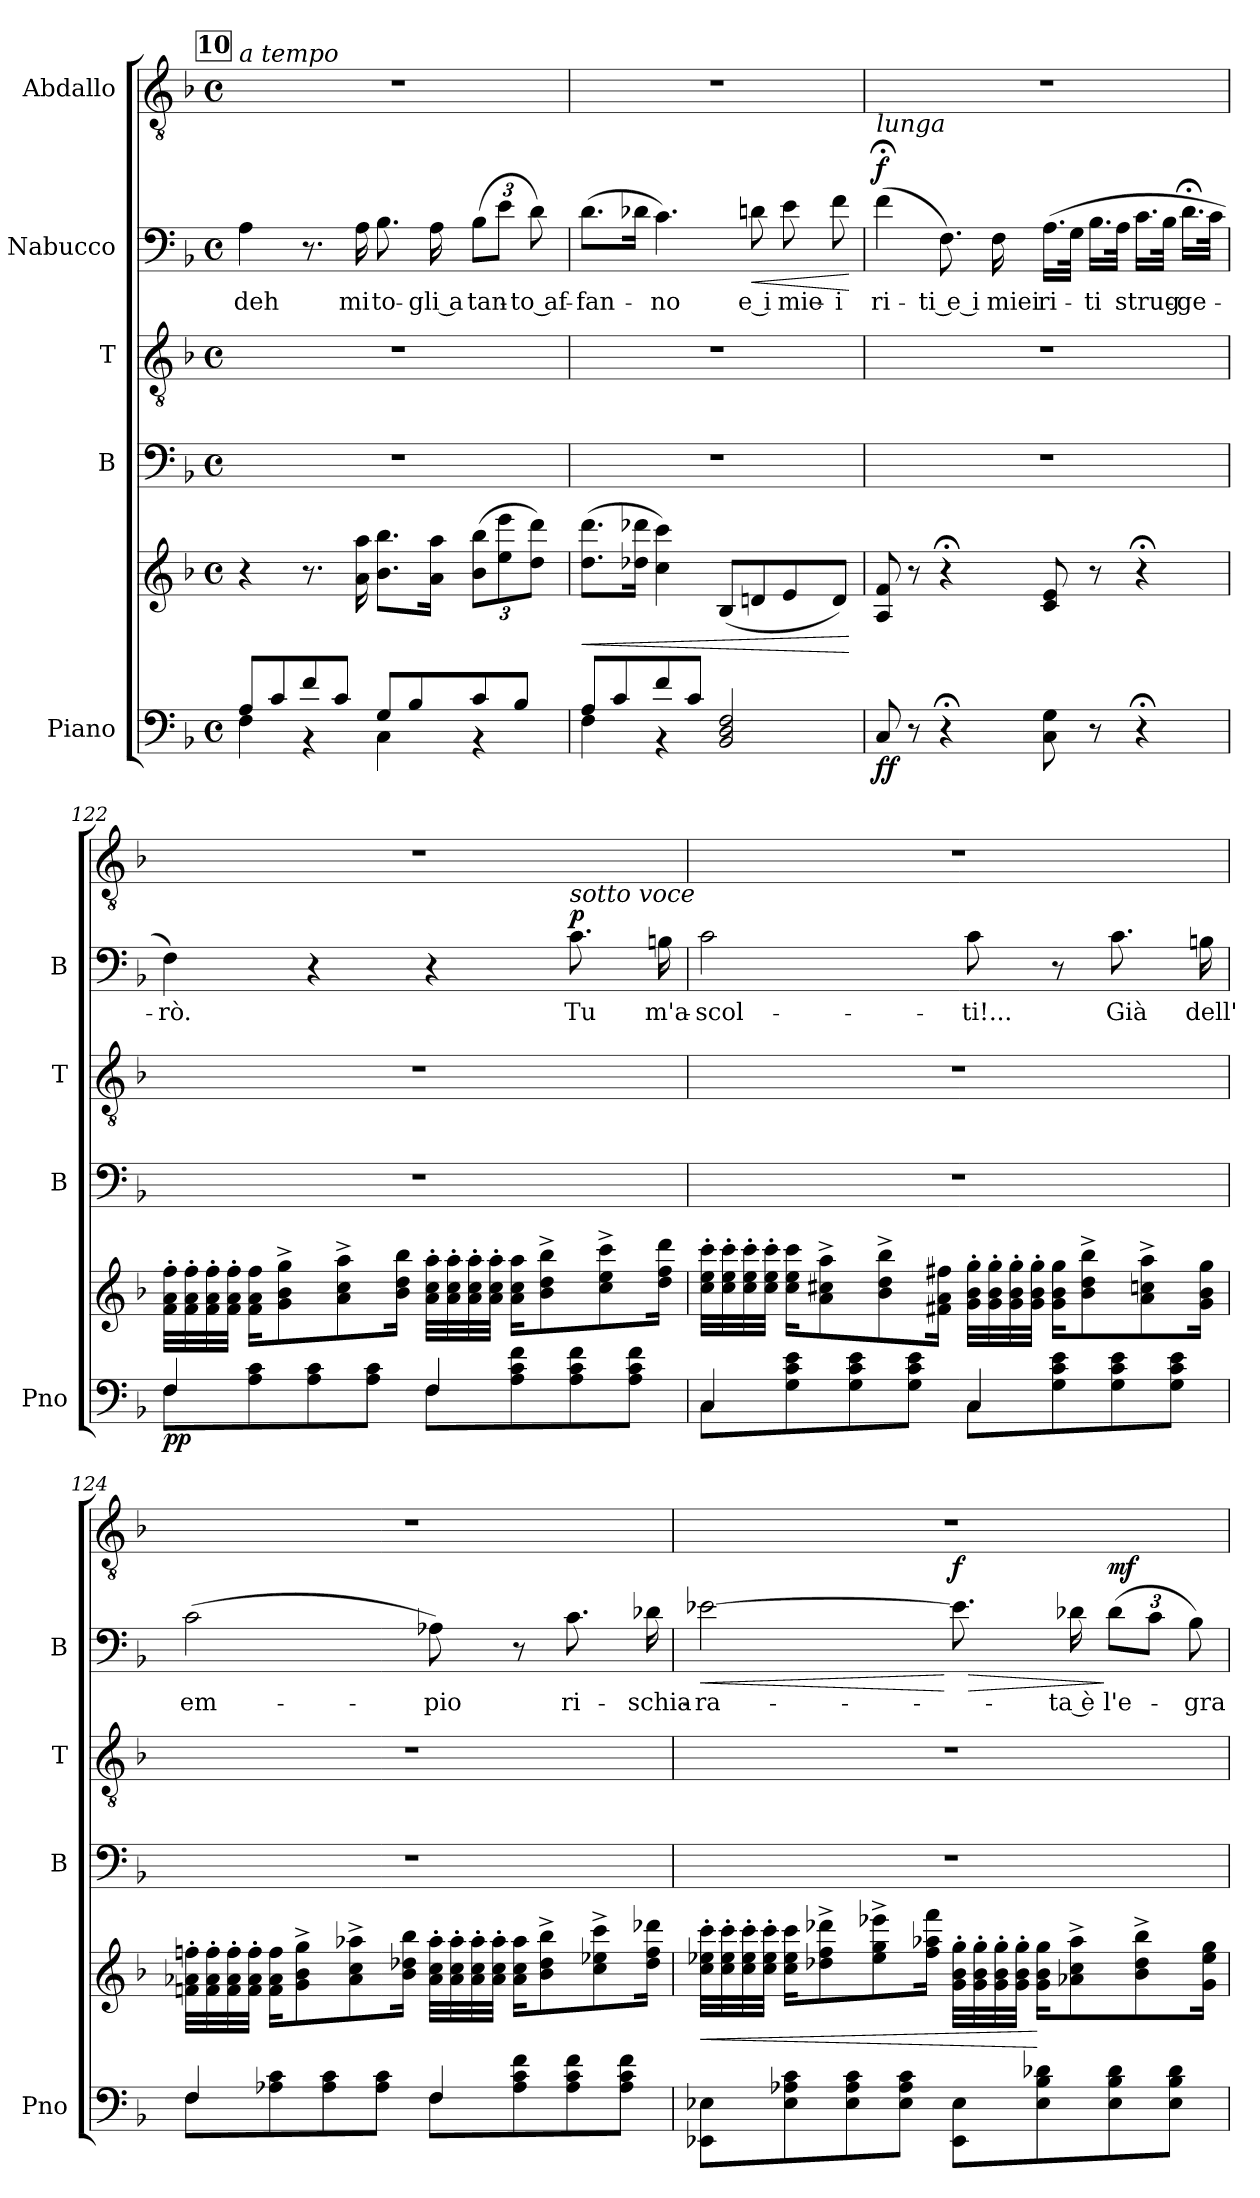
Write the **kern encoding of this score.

**kern	**kern	**dynam	**kern	**kern	**kern	**text	**dynam	**kern
*part5	*part5	*part5	*part4	*part3	*part2	*part2	*part2	*part1
*staff6	*staff5	*staff5/6	*staff4	*staff3	*staff2	*staff2	*staff2	*staff1
*I"Piano	*	*	*I"B	*I"T	*I"Nabucco	*	*	*I"Abdallo
*I'Pno	*	*	*I'B	*I'T	*I'B	*	*	*
!!LO:PB:g=z
*clefF4	*clefG2	*	*clefF4	*clefGv2	*clefF4	*	*	*clefGv2
*k[b-]	*k[b-]	*	*k[b-]	*k[b-]	*k[b-]	*	*	*k[b-]
*M4/4	*M4/4	*	*M4/4	*M4/4	*M4/4	*	*	*M4/4
*met(c)	*met(c)	*	*met(c)	*met(c)	*met(c)	*	*	*met(c)
!!LO:REH:place=s1:a:B:fs=14:t=10
=119	=119	=119	=119	=119	=119	=119	=119	=119
*^	*	*	*	*	*	*	*	*
!	!	!	!	!	!	!	!	!	!LO:TX:a:i:t=a tempo
!	!	!	!	!	!	!	!LO:LY:b	!	!
8A/L	4F\	4r	.	1r	1r	4A\	deh	.	1r
8c/	.	.	.	.	.	.	.	.	.
8f/	4rBB	8.r	.	.	.	8.r	.	.	.
8c/J	.	.	.	.	.	.	.	.	.
!	!	!	!	!	!	!	!LO:LY:b	!	!
.	.	16a\ 16aa\	.	.	.	16A\	mi	.	.
!	!	!	!	!	!	!	!LO:LY:b	!	!
8G/L	4C\	8.b-\ 8.bb-\L	.	.	.	8.B-\	to-	.	.
8B-/	.	.	.	.	.	.	.	.	.
!	!	!	!	!	!	!	!LO:LY:b	!	!
.	.	16a\ 16aa\Jk	.	.	.	16A\	-gli a	.	.
*	*	*Xbrackettup	*	*	*	*Xbrackettup	*	*	*
!	!	!	!	!	!	!	!LO:LY:b	!	!
8c/	4rBB	(12b-\ 12bb-\L	.	.	.	(12B-\L	tan-	.	.
.	.	12ee\ 12eee\	.	.	.	12e\J	.	.	.
8B-/J	.	.	.	.	.	.	.	.	.
!	!	!	!	!	!	!	!LO:LY:b	!	!
.	.	12dd\ 12ddd\J)	.	.	.	12d\)	-to af-	.	.
=120	=120	=120	=120	=120	=120	=120	=120	=120	=120
!	!	!	!LO:HP:b	!	!	!	!LO:LY:b	!	!
8A/L	4F\	(8.dd\ 8.ddd\L	<	1r	1r	(8.d\L	-fan-	.	1r
8c/	.	.	.	.	.	.	.	.	.
.	.	16dd-X\ 16ddd-X\Jk	.	.	.	16d-X\Jk	.	.	.
!	!	!	!	!	!	!	!LO:LY:b	!	!
8f/	4rBB	4cc\ 4ccc\)	.	.	.	4.c\)	-no	.	.
8c/J	.	.	.	.	.	.	.	.	.
2BB-/ 2D/ 2F/	2ryy	(8B-/L	.	.	.	.	.	.	.
!	!	!	!	!	!	!	!LO:LY:b	!LO:HP:b	!
.	.	8dn/	.	.	.	8dn\	e i	<	.
!	!	!	!	!	!	!	!LO:LY:b	!	!
.	.	8e/	.	.	.	8e\	mie-	.	.
!	!	!	!	!	!	!	!LO:LY:b	!	!
.	.	8d/J)	.	.	.	8f\	-i	.	.
*v	*v	*	*	*	*	*	*	*	*
.	.	[	.	.	.	.	[	.
=121	=121	=121	=121	=121	=121	=121	=121	=121
!	!	!	!	!	!LO:TX:a:i:t=lunga	!	!	!
!	!	!LO:DY:b=2	!	!	!	!LO:LY:b	!	!
!	!	!LO:DY:n=1:b	!	!	!	!	!LO:DY:a	!
8C/	8A/ 8f/	f f	1r	1r	(4f;<\	ri-	f	1r
8r	8r	.	.	.	.	.	.	.
!	!	!	!	!	!	!LO:LY:b	!	!
4r;<	4r;<	.	.	.	8.F\)	-ti e i	.	.
!	!	!	!	!	!	!LO:LY:b	!	!
.	.	.	.	.	16F\	miei	.	.
!	!	!	!	!	!	!LO:LY:b	!	!
8C\ 8G\	8c/ 8e/	.	.	.	(16.A\LL	ri-	.	.
.	.	.	.	.	32G\JJk	.	.	.
!	!	!	!	!	!	!LO:LY:b	!	!
8r	8r	.	.	.	16.B-\LL	-ti	.	.
.	.	.	.	.	32A\JJk	.	.	.
!	!	!	!	!	!	!LO:LY:b	!	!
4r;<	4r;<	.	.	.	16.c\LL	strug-	.	.
.	.	.	.	.	32B-\JJk	.	.	.
!	!	!	!	!	!	!LO:LY:b	!	!
.	.	.	.	.	16.d;<\LL	-ge-	.	.
.	.	.	.	.	32c\JJk	.	.	.
!!LO:LB:g=z
=122	=122	=122	=122	=122	=122	=122	=122	=122
*^	*	*	*	*	*	*	*	*
!	!	!	!LO:DY:b=2	!	!	!	!LO:LY:b	!	!
!	!	!	!LO:DY:n=1:b	!	!	!	!	!	!
8F\L	4F/	32f\' 32a\' 32ff\'LLL	p p	1r	1r	4F\)	-rò.	.	1r
.	.	32f\' 32a\' 32ff\'	.	.	.	.	.	.	.
.	.	32f\' 32a\' 32ff\'	.	.	.	.	.	.	.
.	.	32f\' 32a\' 32ff\'JJJ	.	.	.	.	.	.	.
8A\ 8c\	.	16f\ 16a\ 16ff\KL	.	.	.	.	.	.	.
.	.	8g\^ 8b-\^ 8gg\^	.	.	.	.	.	.	.
8A\ 8c\	4ryy	.	.	.	.	4r	.	.	.
.	.	8a\^ 8cc\^ 8aa\^	.	.	.	.	.	.	.
8A\ 8c\J	.	.	.	.	.	.	.	.	.
.	.	16b-\ 16dd\ 16bb-\Jk	.	.	.	.	.	.	.
8F\L	4F/	32a\' 32cc\' 32aa\'LLL	.	.	.	4r	.	.	.
.	.	32a\' 32cc\' 32aa\'	.	.	.	.	.	.	.
.	.	32a\' 32cc\' 32aa\'	.	.	.	.	.	.	.
.	.	32a\' 32cc\' 32aa\'JJJ	.	.	.	.	.	.	.
8A\ 8c\ 8f\	.	16a\ 16cc\ 16aa\KL	.	.	.	.	.	.	.
.	.	8b-\^ 8dd\^ 8bb-\^	.	.	.	.	.	.	.
!	!	!	!	!	!	!LO:TX:a:i:t=sotto voce	!	!	!
!	!	!	!	!	!	!	!LO:LY:b	!LO:DY:a	!
8A\ 8c\ 8f\	4ryy	.	.	.	.	8.c\	Tu	p	.
.	.	8cc\^ 8ee\^ 8ccc\^	.	.	.	.	.	.	.
8A\ 8c\ 8f\J	.	.	.	.	.	.	.	.	.
!	!	!	!	!	!	!	!LO:LY:b	!	!
.	.	16dd\ 16ff\ 16ddd\Jk	.	.	.	16Bn\	m'a-	.	.
=123	=123	=123	=123	=123	=123	=123	=123	=123	=123
!	!	!	!	!	!	!	!LO:LY:b	!	!
8C\L	4C/	32cc\' 32ee\' 32ccc\'LLL	.	1r	1r	2c\	-scol-	.	1r
.	.	32cc\' 32ee\' 32ccc\'	.	.	.	.	.	.	.
.	.	32cc\' 32ee\' 32ccc\'	.	.	.	.	.	.	.
.	.	32cc\' 32ee\' 32ccc\'JJJ	.	.	.	.	.	.	.
8G\ 8c\ 8e\	.	16cc\ 16ee\ 16ccc\KL	.	.	.	.	.	.	.
.	.	8a\^ 8cc#X\^ 8aa\^	.	.	.	.	.	.	.
8G\ 8c\ 8e\	4ryy	.	.	.	.	.	.	.	.
.	.	8b-\^ 8dd\^ 8bb-\^	.	.	.	.	.	.	.
8G\ 8c\ 8e\J	.	.	.	.	.	.	.	.	.
.	.	16f#X\ 16a\ 16ff#X\Jk	.	.	.	.	.	.	.
!	!	!	!	!	!	!	!LO:LY:b	!	!
8C\L	4C/	32g\' 32b-\' 32gg\'LLL	.	.	.	8c\	-ti!...	.	.
.	.	32g\' 32b-\' 32gg\'	.	.	.	.	.	.	.
.	.	32g\' 32b-\' 32gg\'	.	.	.	.	.	.	.
.	.	32g\' 32b-\' 32gg\'JJJ	.	.	.	.	.	.	.
8G\ 8c\ 8e\	.	16g\ 16b-\ 16gg\KL	.	.	.	8r	.	.	.
.	.	8b-\^ 8dd\^ 8bb-\^	.	.	.	.	.	.	.
!	!	!	!	!	!	!	!LO:LY:b	!	!
8G\ 8c\ 8e\	4ryy	.	.	.	.	8.c\	Già	.	.
.	.	8a\^ 8ccn\^ 8aa\^	.	.	.	.	.	.	.
8G\ 8c\ 8e\J	.	.	.	.	.	.	.	.	.
!	!	!	!	!	!	!	!LO:LY:b	!	!
.	.	16g\ 16b-\ 16gg\Jk	.	.	.	16Bn\	dell'	.	.
!!LO:LB:g=z
=124	=124	=124	=124	=124	=124	=124	=124	=124	=124
!	!	!	!	!	!	!	!LO:LY:b	!	!
8F\L	4F/	32fn\' 32a-X\' 32ffn\'LLL	.	1r	1r	(2c\	em-	.	1r
.	.	32f\' 32a-\' 32ff\'	.	.	.	.	.	.	.
.	.	32f\' 32a-\' 32ff\'	.	.	.	.	.	.	.
.	.	32f\' 32a-\' 32ff\'JJJ	.	.	.	.	.	.	.
8A-X\ 8c\	.	16f\ 16a-\ 16ff\KL	.	.	.	.	.	.	.
.	.	8g\^ 8b-\^ 8gg\^	.	.	.	.	.	.	.
8A-\ 8c\	4ryy	.	.	.	.	.	.	.	.
.	.	8a-\^ 8cc\^ 8aa-X\^	.	.	.	.	.	.	.
8A-\ 8c\J	.	.	.	.	.	.	.	.	.
.	.	16b-\ 16dd-X\ 16bb-\Jk	.	.	.	.	.	.	.
!	!	!	!	!	!	!	!LO:LY:b	!	!
8F\L	4F/	32a-\' 32cc\' 32aa-\'LLL	.	.	.	8A-X\)	-pio	.	.
.	.	32a-\' 32cc\' 32aa-\'	.	.	.	.	.	.	.
.	.	32a-\' 32cc\' 32aa-\'	.	.	.	.	.	.	.
.	.	32a-\' 32cc\' 32aa-\'JJJ	.	.	.	.	.	.	.
8A-\ 8c\ 8f\	.	16a-\ 16cc\ 16aa-\KL	.	.	.	8r	.	.	.
.	.	8b-\^ 8dd-\^ 8bb-\^	.	.	.	.	.	.	.
!	!	!	!	!	!	!	!LO:LY:b	!	!
8A-\ 8c\ 8f\	4ryy	.	.	.	.	8.c\	ri-	.	.
.	.	8cc\^ 8ee-X\^ 8ccc\^	.	.	.	.	.	.	.
8A-\ 8c\ 8f\J	.	.	.	.	.	.	.	.	.
!	!	!	!	!	!	!	!LO:LY:b	!	!
.	.	16dd-\ 16ff\ 16ddd-X\Jk	.	.	.	16d-X\	-schia-	.	.
*v	*v	*	*	*	*	*	*	*	*
=125	=125	=125	=125	=125	=125	=125	=125	=125
!	!	!LO:HP:b	!	!	!	!LO:LY:b	!LO:HP:b	!
8EE-X\ 8E-X\L	32cc\' 32ee-X\' 32ccc\'LLL	<	1r	1r	[2e-X\	-ra-	<	1r
.	32cc\' 32ee-\' 32ccc\'	.	.	.	.	.	.	.
.	32cc\' 32ee-\' 32ccc\'	.	.	.	.	.	.	.
.	32cc\' 32ee-\' 32ccc\'JJJ	.	.	.	.	.	.	.
8E-\ 8A-X\ 8c\	16cc\ 16ee-\ 16ccc\KL	.	.	.	.	.	.	.
.	8dd-X\^ 8ff\^ 8ddd-X\^	.	.	.	.	.	.	.
8E-\ 8A-\ 8c\	.	.	.	.	.	.	.	.
.	8ee-\^ 8gg\^ 8eee-X\^	.	.	.	.	.	.	.
8E-\ 8A-\ 8c\J	.	.	.	.	.	.	.	.
.	16ff\ 16aa-X\ 16fff\Jk	.	.	.	.	.	.	.
!	!	!	!	!	!	!	!LO:HP:n=1:b	!
!	!	!	!	!	!	!	!LO:DY:n=1:a	!
8EE-\ 8E-\L	32g\' 32b-\' 32gg\'LLL	.	.	.	8.e-\]	.	[ > f	.
.	32g\' 32b-\' 32gg\'	.	.	.	.	.	.	.
.	32g\' 32b-\' 32gg\'	.	.	.	.	.	.	.
.	32g\' 32b-\' 32gg\'JJJ	.	.	.	.	.	.	.
!	!	!LO:DY:n=1:b=2	!	!	!	!	!	!
!	!	!LO:DY:n=2:b	!	!	!	!	!	!
8E-\ 8B-\ 8d-X\	16g\ 16b-\ 16gg\KL	[ mf mf	.	.	.	.	.	.
!	!	!	!	!	!	!LO:LY:b	!	!
.	8a-X\^ 8cc\^ 8aa-\^	.	.	.	16d-X\	-ta è	.	.
!	!	!	!	!	!	!LO:LY:b	!LO:DY:n=2:a	!
8E-\ 8B-\ 8d-\	.	.	.	.	(12d-\L	l'e-	] mf	.
.	8b-\^ 8dd-\^ 8bb-\^	.	.	.	.	.	.	.
.	.	.	.	.	12c\J	.	.	.
8E-\ 8B-\ 8d-\J	.	.	.	.	.	.	.	.
!	!	!	!	!	!	!LO:LY:b	!	!
.	.	.	.	.	12B-\)	-gra	.	.
.	16g\ 16ee-\ 16gg\Jk	.	.	.	.	.	.	.
=	=	=	=	=	=	=	=	=
*-	*-	*-	*-	*-	*-	*-	*-	*-
